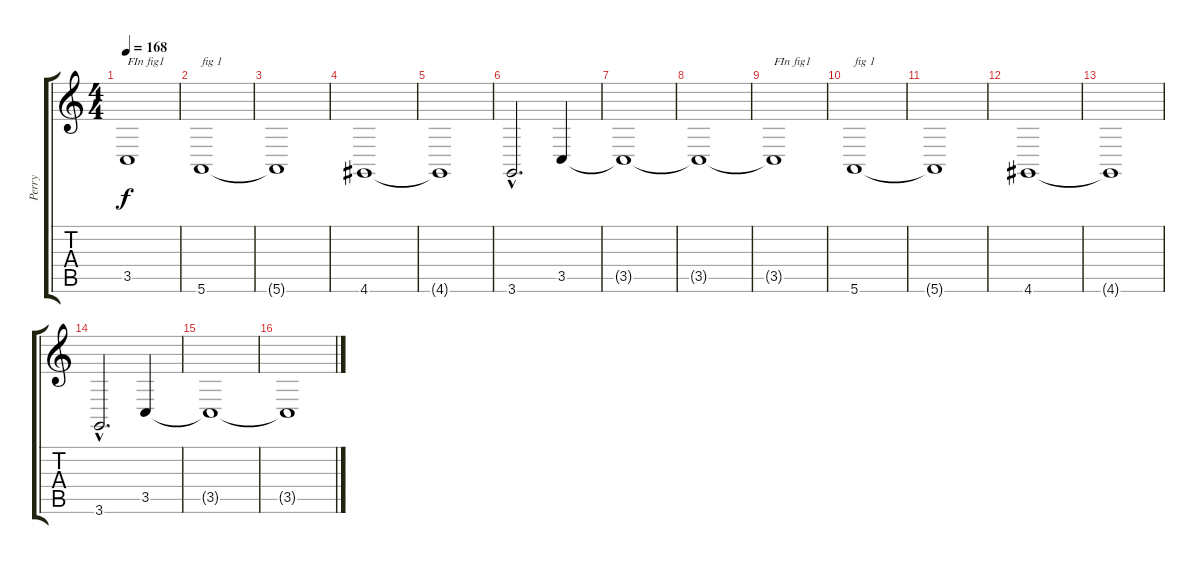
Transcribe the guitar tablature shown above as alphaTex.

\track ("Perry" "Perry") {instrument oboe}
\staff {score tabs}
\tuning (E4 B3 G3 D3 A2 E2) {hide}
\ts (4 4)
\tempo 168
\clef g2
\ks c
3.5{t}.1{txt "FIn fig1" dy f} |
5.6.1{txt "fig 1"} |
5.6{t}.1 |
4.6.1 |
4.6{t}.1 |
3.6{hac}.2{d} 3.5.4 |
3.5{t}.1 |
3.5{t}.1 |
3.5{t}.1{txt "FIn fig1"} |
5.6.1{txt "fig 1"} |
5.6{t}.1 |
4.6.1 |
4.6{t}.1 |
3.6{hac}.2{d} 3.5.4 |
3.5{t}.1 |
3.5{t}.1
